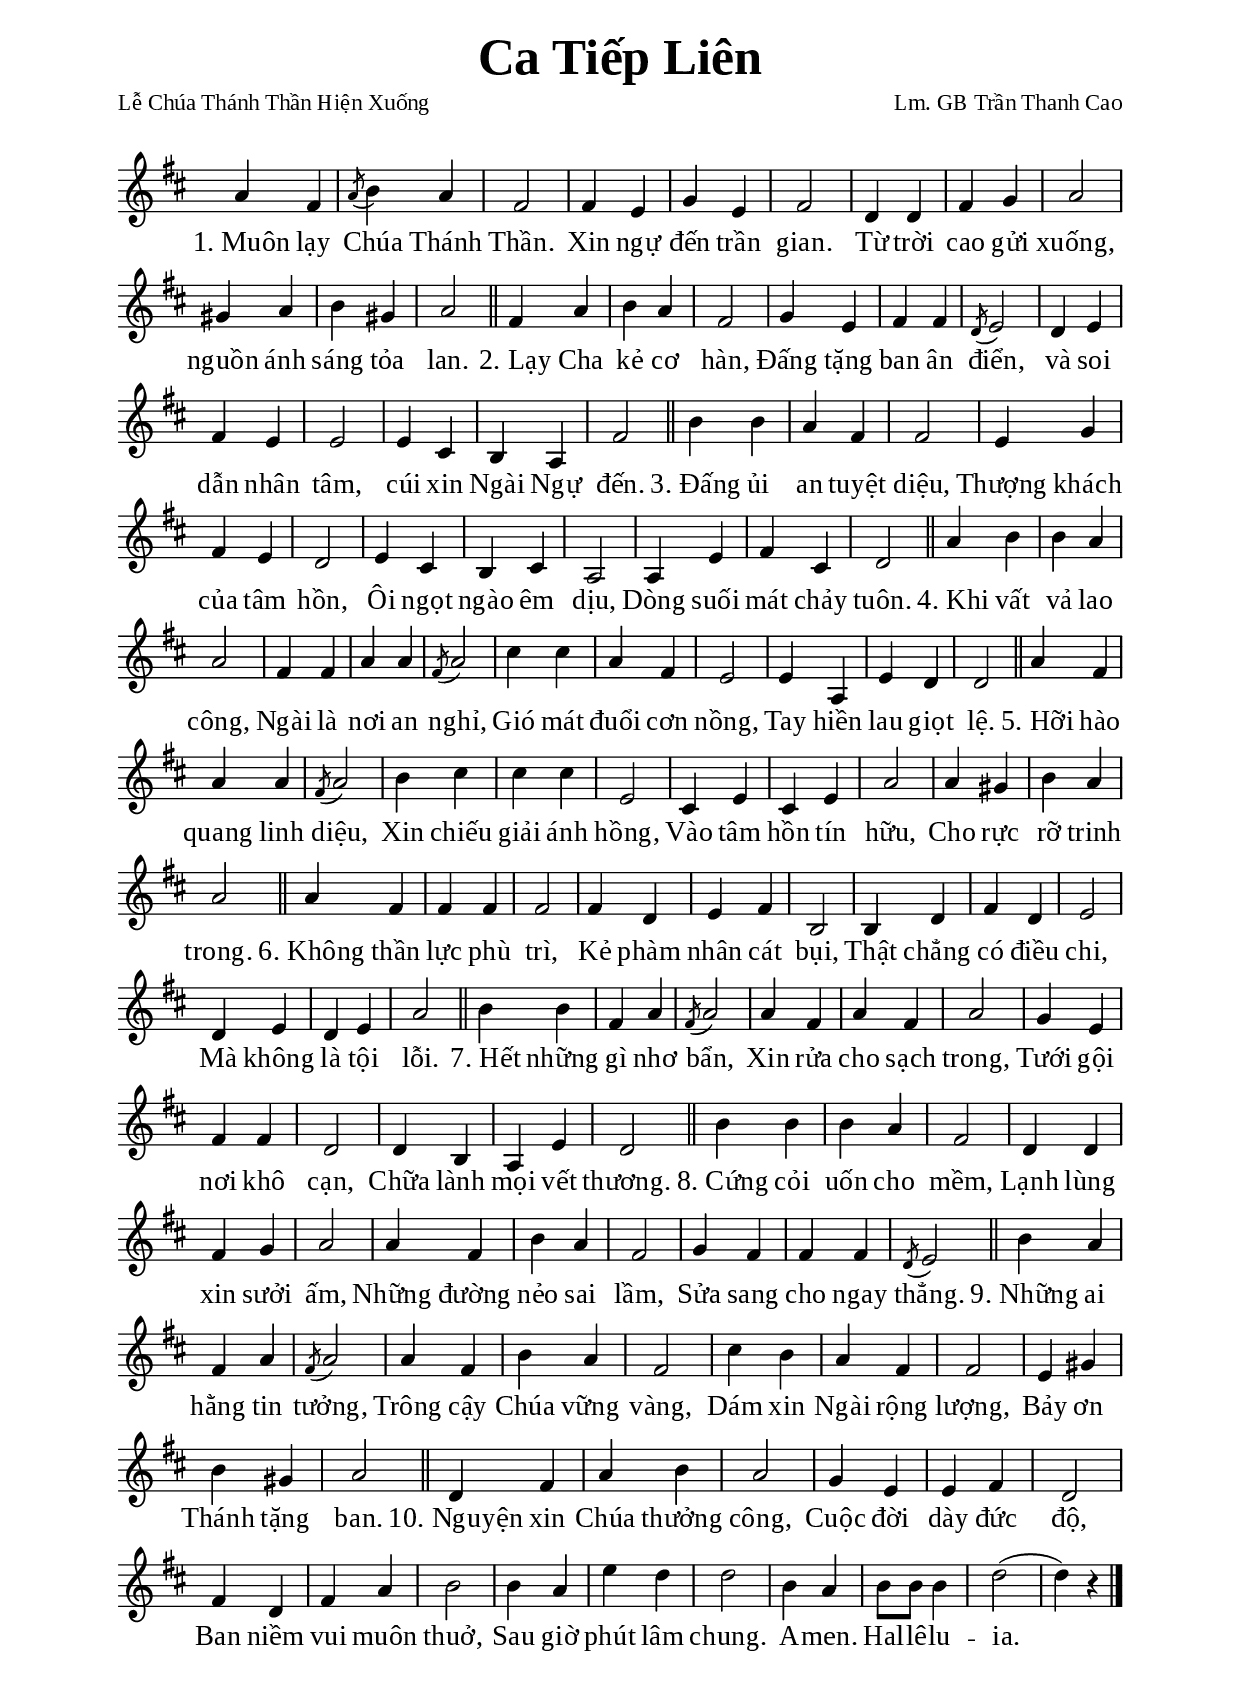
% Cài đặt chung
\version "2.20.0"
\include "english.ly"

\header {
  title = \markup { \fontsize #3 "Ca Tiếp Liên" }
  poet = "Lễ Chúa Thánh Thần Hiện Xuống"
  composer = "Lm. GB Trần Thanh Cao"
  arranger = " "
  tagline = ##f
}

\paper {
  #(set-paper-size "a4")
  top-margin = 10\mm
  bottom-margin = 10\mm
  left-margin = 20\mm
  right-margin = 20\mm
  indent = #0
  #(define fonts
    (make-pango-font-tree
      "Liberation Serif"
      "Liberation Serif"
      "Liberation Serif"
      (/ 20 20)))
  page-count = #1
}

% Nhạc điệp khúc
nhacDiepKhucSop = \relative c'' {
  a4 fs |
  \acciaccatura a8 b4 a |
  fs2 |
  fs4 e |
  g e |
  fs2 |
  d4 d |
  fs g |
  a2 |
  gs4 a |
  b gs |
  a2 \bar "||"
  fs4 a |
  b a |
  fs2 |
  g4 e |
  fs fs |
  \acciaccatura d8 e2 |
  d4 e |
  fs e |
  e2 |
  e4 cs |
  b a |
  fs'2 \bar "||"
  b4 b |
  a fs |
  fs2 |
  e4 g |
  fs4 e |
  d2 |
  e4 cs |
  b cs |
  a2 |
  a4 e' |
  fs cs |
  d2 \bar "||"
  a'4 b |
  b a |
  a2 |
  fs4 fs |
  a a |
  \acciaccatura fs8 a2 |
  cs4 cs |
  a fs |
  e2 |
  e4 a, |
  e' d |
  d2 \bar "||"
  a'4 fs |
  a a |
  \acciaccatura fs8 a2 |
  b4 cs |
  cs cs |
  e,2 |
  cs4 e |
  cs e |
  a2 |
  a4 gs |
  b a |
  a2 \bar "||"
  a4 fs |
  fs fs |
  fs2 |
  fs4 d |
  e fs |
  b,2 |
  b4 d |
  fs d |
  e2 |
  d4 e |
  d e |
  a2 \bar "||"
  b4 b |
  fs a |
  \acciaccatura fs8 a2 |
  a4 fs |
  a fs |
  a2 |
  g4 e |
  fs fs |
  d2 |
  d4 b |
  a e' |
  d2 \bar "||"
  b'4 b |
  b a |
  fs2 |
  d4 d |
  fs g |
  a2 |
  a4 fs |
  b a |
  fs2 |
  g4 fs |
  fs fs |
  \acciaccatura d8 e2 \bar "||"
  b'4 a |
  fs a |
  \acciaccatura fs8 a2 |
  a4 fs |
  b a |
  fs2 |
  cs'4 b |
  a fs |
  fs2 |
  e4 gs |
  b gs |
  a2 \bar "||"
  d,4 fs |
  a b |
  a2 |
  g4 e |
  e fs |
  d2 |
  fs4 d |
  fs a |
  b2 |
  b4 a |
  e' d |
  d2 |
  b4 a |
  b8 b b4 |
  d2 ( |
  d4) r \bar "|."
}

% Lời điệp khúc
loiDiepKhucSop = \lyricmode {
  "1. Muôn" lạy Chúa Thánh Thần. Xin ngự đến trần gian.
  Từ trời cao gửi xuống, nguồn ánh sáng tỏa lan.
  "2. Lạy" Cha kẻ cơ hàn,
  Đấng tặng ban ân điển,
  và soi dẫn nhân tâm,
  cúi xin Ngài Ngự đến.
  "3. Đấng" ủi an tuyệt diệu,
  Thượng khách của tâm hồn,
  Ôi ngọt ngào êm dịu,
  Dòng suối mát chảy tuôn.
  "4. Khi" vất vả lao công,
  Ngài là nơi an nghỉ,
  Gió mát đuổi cơn nồng,
  Tay hiền lau giọt lệ.
  "5. Hỡi" hào quang linh diệu,
  Xin chiếu giải ánh hồng,
  Vào tâm hồn tín hữu,
  Cho rực rỡ trinh trong.
  "6. Không" thần lực phù trì,
  Kẻ phàm nhân cát bụi,
  Thật chẳng có điều chi,
  Mà không là tội lỗi.
  "7. Hết" những gì nhơ bẩn,
  Xin rửa cho sạch trong,
  Tưới gội nơi khô cạn,
  Chữa lành mọi vết thương.
  "8. Cứng" cỏi uốn cho mềm,
  Lạnh lùng xin sưởi ấm,
  Những đường nẻo sai lầm,
  Sửa sang cho ngay thẳng.
  "9. Những" ai hằng tin tưởng,
  Trông cậy Chúa vững vàng,
  Dám xin Ngài rộng lượng,
  Bảy ơn Thánh tặng ban.
  "10. Nguyện" xin Chúa thưởng công,
  Cuộc đời dày đức độ,
  Ban niềm vui muôn thuở,
  Sau giờ phút lâm chung.
  A -- men. Hal -- lê -- lu -- ia.
}

% Bố trí
\score {
  \new ChoirStaff <<
    \new Staff <<
      \new Voice = beSop {
        \key d \major \time 2/4 \stemNeutral \nhacDiepKhucSop
      }
    >>
    \new Lyrics \lyricsto beSop \loiDiepKhucSop
  >>
  \layout {
    \override Staff.TimeSignature.transparent = ##t
    \override Lyrics.LyricText.font-size = #+2
    \override Lyrics.LyricSpace.minimum-distance = #0.5
    \override Score.BarNumber.break-visibility = ##(#f #f #f)
    \override Score.SpacingSpanner.uniform-stretching = ##t
  } 
}
